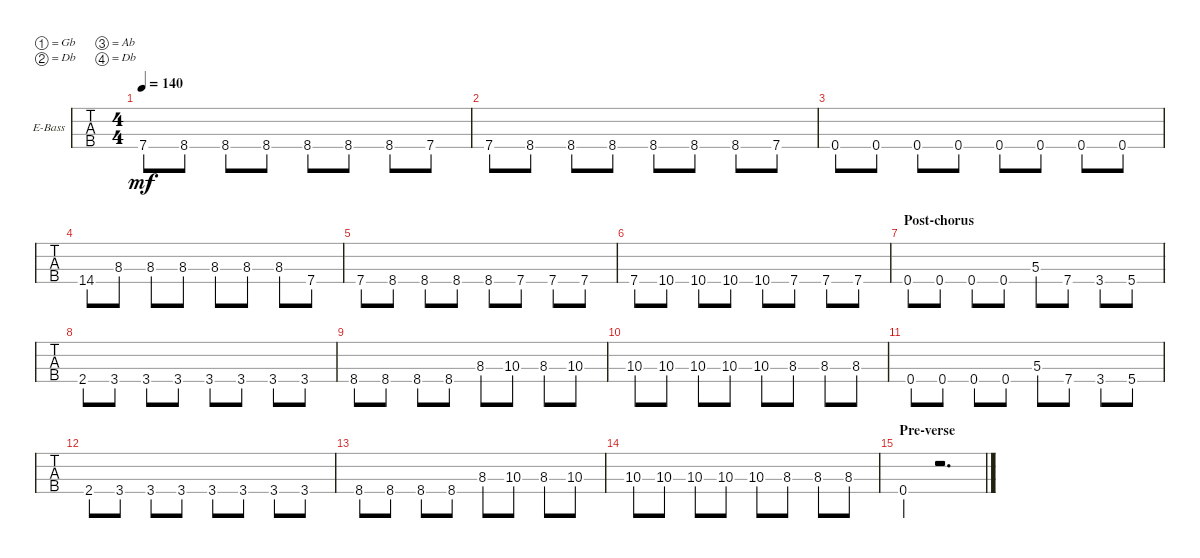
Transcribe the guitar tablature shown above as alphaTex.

\bracketExtendMode groupsimilarinstruments
\firstSystemTrackNameOrientation horizontal
\otherSystemsTrackNameOrientation horizontal
\track ("Electric Bass" "E-Bass") {instrument electricbassfinger}
\staff {tabs}
\tuning (Gb2 Db2 Ab1 Db1)
\ts (4 4)
\tempo 140
\clef f4
\ks c
7.4.8{dy mf} 8.4.8 8.4.8 8.4.8 8.4.8 8.4.8 8.4.8 7.4.8 |
7.4.8 8.4.8 8.4.8 8.4.8 8.4.8 8.4.8 8.4.8 7.4.8 |
0.4.8 0.4.8 0.4.8 0.4.8 0.4.8 0.4.8 0.4.8 0.4.8 |
14.4.8 8.3.8 8.3.8 8.3.8 8.3.8 8.3.8 8.3.8 7.4.8 |
7.4.8 8.4.8 8.4.8 8.4.8 8.4.8 7.4.8 7.4.8 7.4.8 |
7.4.8 10.4.8 10.4.8 10.4.8 10.4.8 7.4.8 7.4.8 7.4.8 |
\section ("" "Post-chorus")
0.4.8 0.4.8 0.4.8 0.4.8 5.3.8 7.4.8 3.4.8 5.4.8 |
2.4.8 3.4.8 3.4.8 3.4.8 3.4.8 3.4.8 3.4.8 3.4.8 |
8.4.8 8.4.8 8.4.8 8.4.8 8.3.8 10.3.8 8.3.8 10.3.8 |
10.3.8 10.3.8 10.3.8 10.3.8 10.3.8 8.3.8 8.3.8 8.3.8 |
0.4.8 0.4.8 0.4.8 0.4.8 5.3.8 7.4.8 3.4.8 5.4.8 |
2.4.8 3.4.8 3.4.8 3.4.8 3.4.8 3.4.8 3.4.8 3.4.8 |
8.4.8 8.4.8 8.4.8 8.4.8 8.3.8 10.3.8 8.3.8 10.3.8 |
10.3.8 10.3.8 10.3.8 10.3.8 10.3.8 8.3.8 8.3.8 8.3.8 |
\section ("" "Pre-verse")
0.4.4 r.2{d}
